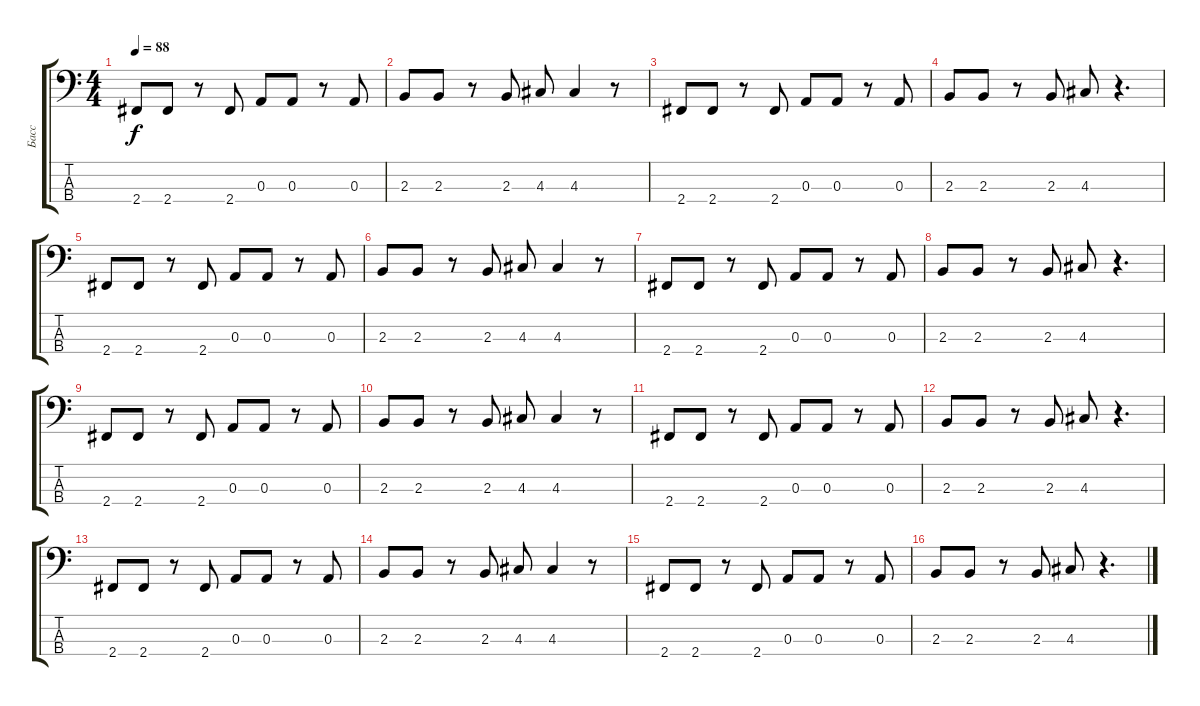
\track ("Басс" "Басс") {instrument electricbassfinger}
\staff {score tabs}
\tuning (G2 D2 A1 E1) {hide}
\ts (4 4)
\tempo 88
\clef f4
\ks c
2.4.8{dy f} 2.4.8 r.8 2.4.8 0.3.8 0.3.8 r.8 0.3.8 |
2.3.8 2.3.8 r.8 2.3.8 4.3.8 4.3.4 r.8 |
2.4.8 2.4.8 r.8 2.4.8 0.3.8 0.3.8 r.8 0.3.8 |
2.3.8 2.3.8 r.8 2.3.8 4.3.8 r.4{d} |
2.4.8 2.4.8 r.8 2.4.8 0.3.8 0.3.8 r.8 0.3.8 |
2.3.8 2.3.8 r.8 2.3.8 4.3.8 4.3.4 r.8 |
2.4.8 2.4.8 r.8 2.4.8 0.3.8 0.3.8 r.8 0.3.8 |
2.3.8 2.3.8 r.8 2.3.8 4.3.8 r.4{d} |
2.4.8 2.4.8 r.8 2.4.8 0.3.8 0.3.8 r.8 0.3.8 |
2.3.8 2.3.8 r.8 2.3.8 4.3.8 4.3.4 r.8 |
2.4.8 2.4.8 r.8 2.4.8 0.3.8 0.3.8 r.8 0.3.8 |
2.3.8 2.3.8 r.8 2.3.8 4.3.8 r.4{d} |
2.4.8 2.4.8 r.8 2.4.8 0.3.8 0.3.8 r.8 0.3.8 |
2.3.8 2.3.8 r.8 2.3.8 4.3.8 4.3.4 r.8 |
2.4.8 2.4.8 r.8 2.4.8 0.3.8 0.3.8 r.8 0.3.8 |
2.3.8 2.3.8 r.8 2.3.8 4.3.8 r.4{d}
